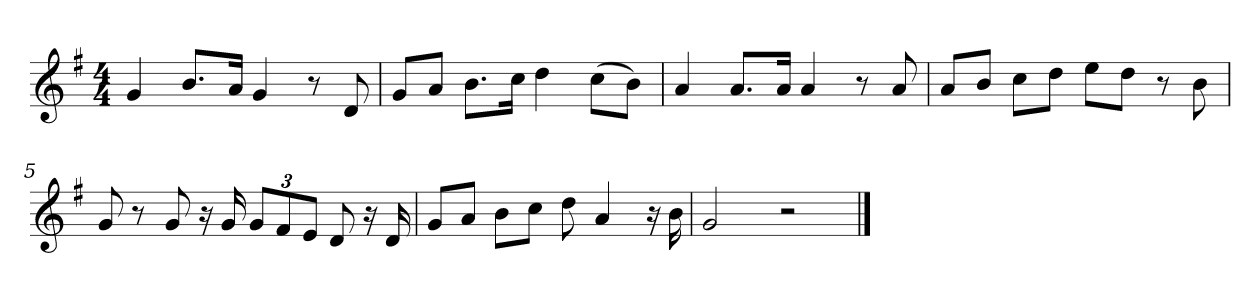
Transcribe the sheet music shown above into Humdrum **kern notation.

**kern
*part1
*staff1
*k[f#]
*M4/4
*MM120
=1
4g
8.bL
16aJk
4g
8r
8d
=2
8gL
8aJ
8.bL
16ccJk
4dd
(8ccL
8bJ)
=3
4a
8.aL
16aJk
4a
8r
8a
=4
8aL
8bJ
8ccL
8ddJ
8eeL
8ddJ
8r
8b
=5
8g
8r
8g
16r
16g
12gL
12f#
12eJ
8d
16r
16d
=6
8gL
8aJ
8bL
8ccJ
8dd
4a
16r
16b
=7
2g
2r
==
*-
